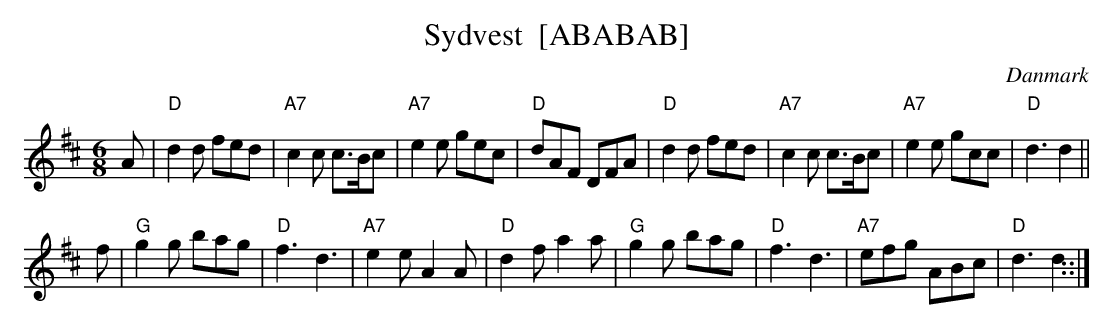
X:1
T: Sydvest  [ABABAB]
O: Danmark
M: 6/8
L: 1/8
K: D
A |\
"D"d2d fed | "A7"c2c c>Bc | "A7"e2e gec | "D"dAF DFA |\
"D"d2d fed | "A7"c2c c>Bc | "A7"e2e gcc | "D"d3 d2 ||
f |\
"G"g2g bag |  "D"f3  d3   | "A7"e2e A2A | "D"d2f a2a |\
"G"g2g bag |  "D"f3  d3   | "A7"efg ABc | "D"d3 d2 ::|
